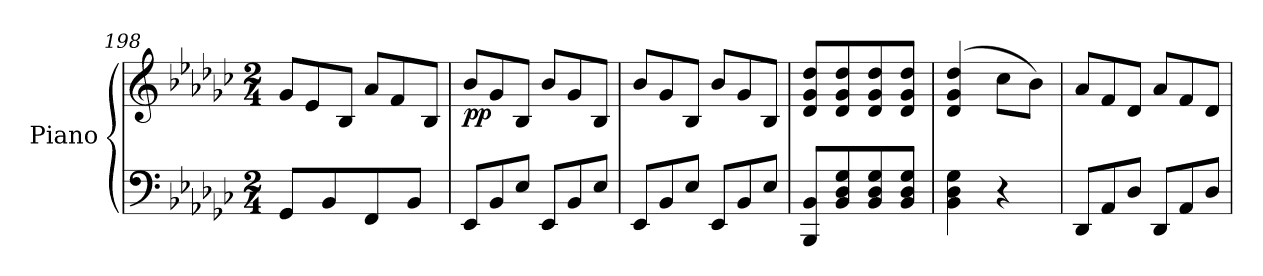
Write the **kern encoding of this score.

**kern	**kern	**dynam
*part1	*part1	*part1
*staff2	*staff1	*staff1/2
*I"Piano	*	*
*I'Pno	*	*
!!LO:PB:g=z
*clefF4	*clefG2	*
*k[b-e-a-d-g-c-]	*k[b-e-a-d-g-c-]	*
*G-:	*G-:	*
*M2/4	*M2/4	*
*	*Xtuplet	*
=198	=198	=198
8GG-/L	12g-/L	.
.	12e-/	.
8BB-/	.	.
.	12B-/J	.
8FF/	12a-/L	.
.	12f/	.
8BB-/J	.	.
.	12B-/J	.
=199	=199	=199
*Xtuplet	*	*
!	!	!LO:DY:b
12EE-/L	12b-/L	pp
12BB-/	12g-/	.
12E-/J	12B-/J	.
12EE-/L	12b-/L	.
12BB-/	12g-/	.
12E-/J	12B-/J	.
=200	=200	=200
12EE-/L	12b-/L	.
12BB-/	12g-/	.
12E-/J	12B-/J	.
12EE-/L	12b-/L	.
12BB-/	12g-/	.
12E-/J	12B-/J	.
=201	=201	=201
8BBB-/ 8BB-/L	8d-/ 8g-/ 8dd-/L	.
8BB-/ 8D-/ 8G-/	8d-/ 8g-/ 8dd-/	.
8BB-/ 8D-/ 8G-/	8d-/ 8g-/ 8dd-/	.
8BB-/ 8D-/ 8G-/J	8d-/ 8g-/ 8dd-/J	.
=202	=202	=202
4BB-\ 4D-\ 4G-\	(4d-/ 4g-/ 4dd-/	.
4r	8cc-\L	.
.	8b-\J)	.
=203	=203	=203
12DD-/L	12a-/L	.
12AA-/	12f/	.
12D-/J	12d-/J	.
12DD-/L	12a-/L	.
12AA-/	12f/	.
12D-/J	12d-/J	.
=	=	=
*-	*-	*-
